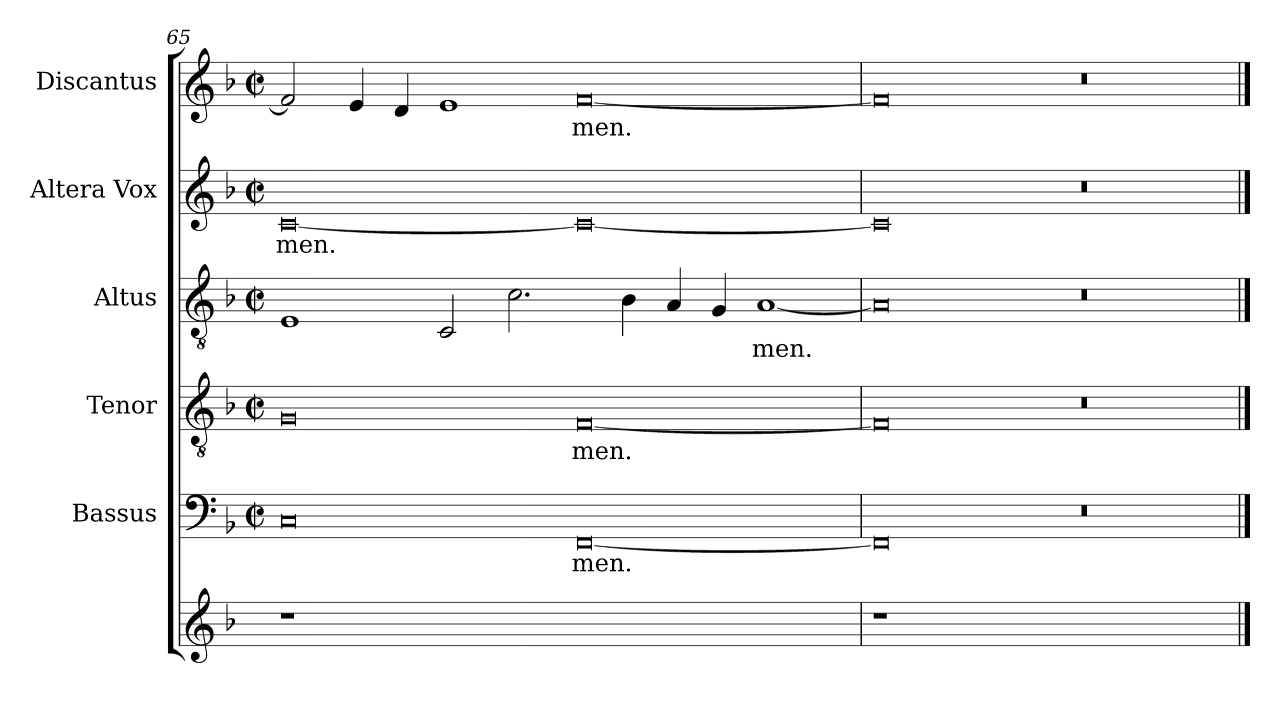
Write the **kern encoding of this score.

**kern	**kern	**text	**kern	**text	**kern	**text	**kern	**text	**kern	**text
*part6	*part5	*part5	*part4	*part4	*part3	*part3	*part2	*part2	*part1	*part1
*staff6	*staff5	*staff5	*staff4	*staff4	*staff3	*staff3	*staff2	*staff2	*staff1	*staff1
*	*I"Bassus	*	*I"Tenor	*	*I"Altus	*	*I"Altera Vox	*	*I"Discantus	*
*clefG2	*clefF4	*	*clefGv2	*	*clefGv2	*	*clefG2	*	*clefG2	*
*k[b-]	*k[b-]	*	*k[b-]	*	*k[b-]	*	*k[b-]	*	*k[b-]	*
*F:	*F:	*	*F:	*	*F:	*	*F:	*	*F:	*
*	*M2/2	*	*M2/2	*	*M2/2	*	*M2/2	*	*M2/2	*
*	*met(c|)	*	*met(c|)	*	*met(c|)	*	*met(c|)	*	*met(c|)	*
=65	=65	=65	=65	=65	=65	=65	=65	=65	=65	=65
!	!	!	!	!	!	!	!	!LO:LY:b	!	!
1r	0C	.	0G	.	1E	.	[0c	-men.	2f/]	.
.	.	.	.	.	.	.	.	.	4e/	.
.	.	.	.	.	.	.	.	.	4d/	.
0.ryy	.	.	.	.	2C/	.	.	.	1e	.
.	.	.	.	.	2.c\	.	.	.	.	.
!	!	!LO:LY:b	!	!LO:LY:b	!	!	!	!	!	!LO:LY:b
.	[0FF	-men.	[0F	-men.	.	.	0c_	.	[0f	-men.
.	.	.	.	.	4B-\	.	.	.	.	.
.	.	.	.	.	4A/	.	.	.	.	.
.	.	.	.	.	4G/	.	.	.	.	.
!	!	!	!	!	!	!LO:LY:b	!	!	!	!
.	.	.	.	.	[1A	-men.	.	.	.	.
=66	=66	=66	=66	=66	=66	=66	=66	=66	=66	=66
1r	0FF]	.	0F]	.	0A]	.	0c]	.	0f]	.
0.ryy	.	.	.	.	.	.	.	.	.	.
.	0r	.	0r	.	0r	.	0r	.	0r	.
==	==	==	==	==	==	==	==	==	==	==
*-	*-	*-	*-	*-	*-	*-	*-	*-	*-	*-
